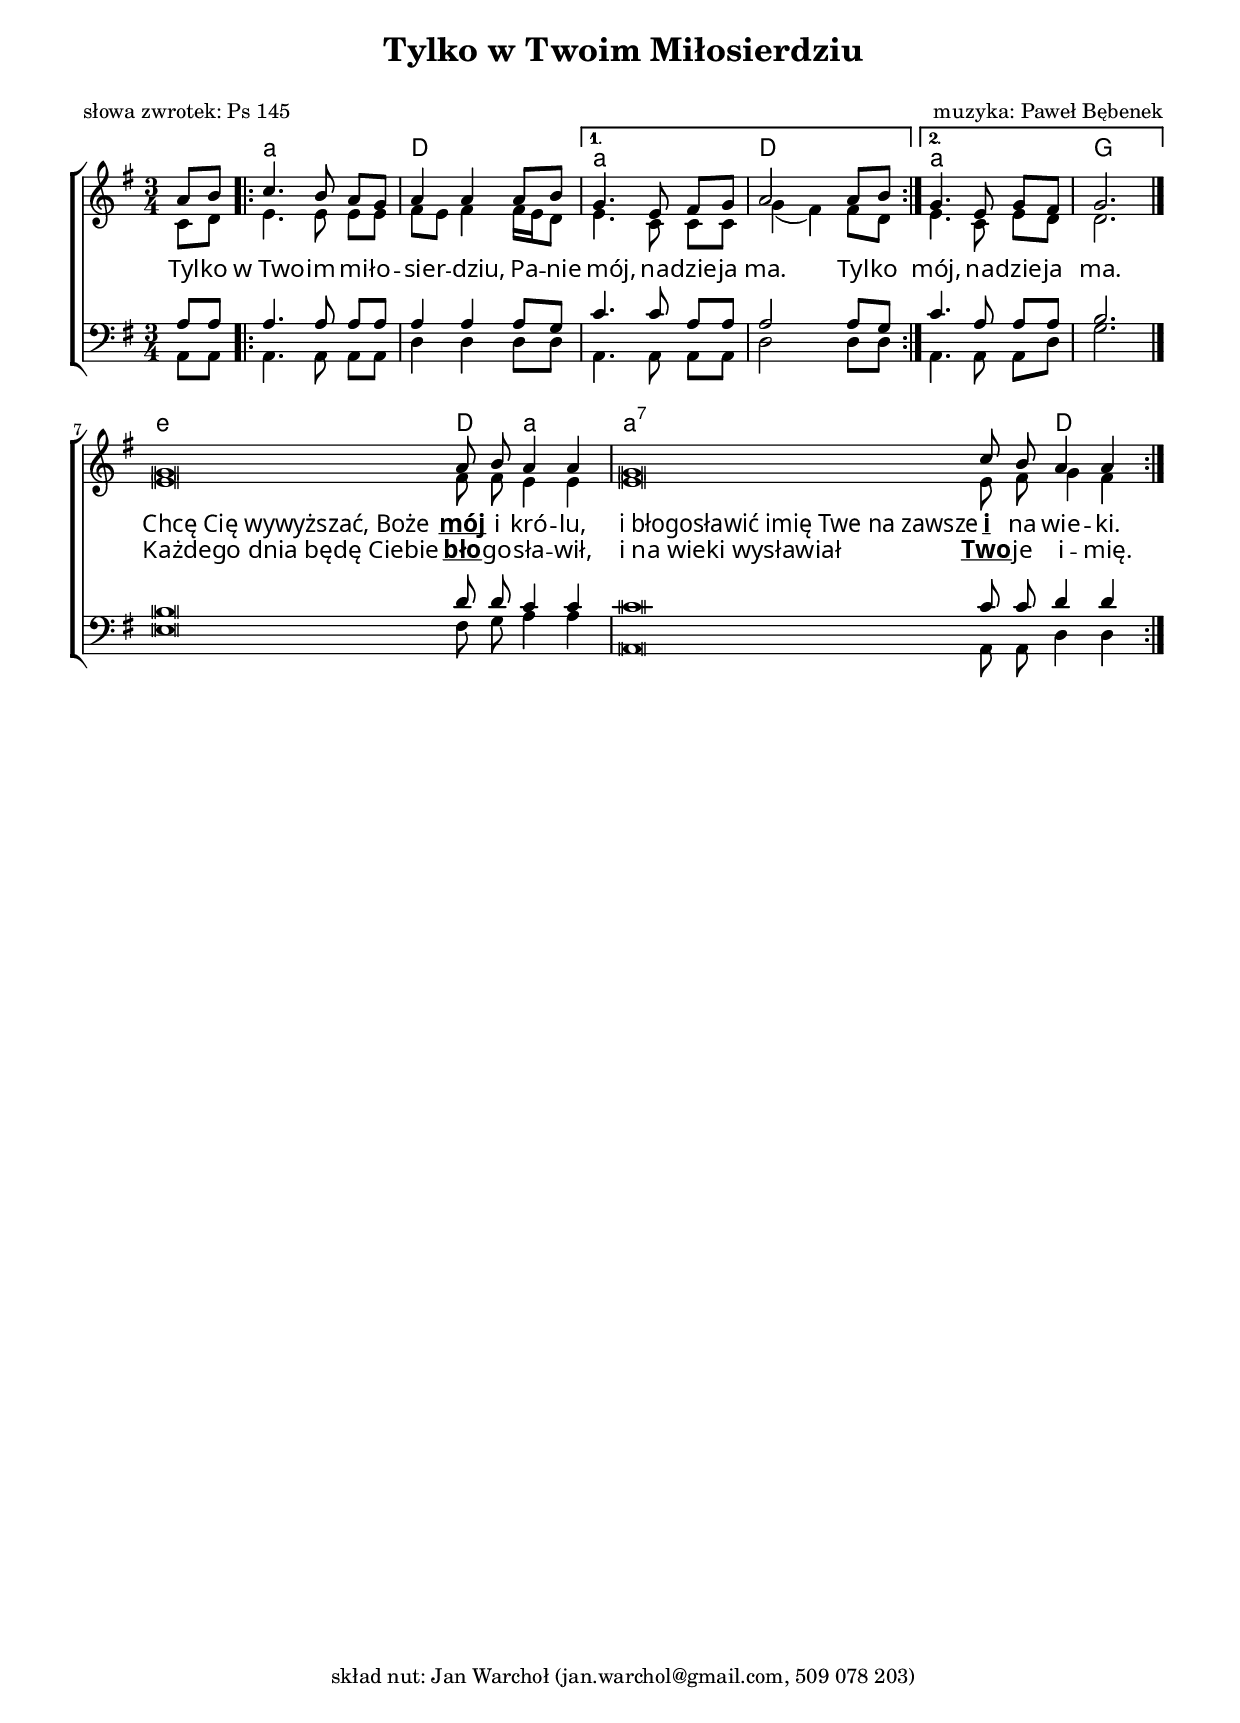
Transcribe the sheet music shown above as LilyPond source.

\version "2.17.3"
#(set-global-staff-size 18)

\header	{
  title = \markup \column { "Tylko w Twoim Miłosierdziu" " " }
  poet = "słowa zwrotek: Ps 145"
  composer = "muzyka: Paweł Bębenek"
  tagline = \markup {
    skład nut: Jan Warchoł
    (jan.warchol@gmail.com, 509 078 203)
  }
}

\paper {
  top-margin = 10 \mm
  left-margin = 14 \mm
  right-margin = 13 \mm
  markup-system-spacing #'basic-distance = #15
  system-system-spacing #'basic-distance = #13
}
%--------------------------------MELODY--------------------------------
sopranomelody = \relative f' {
  \key g \major
  \time 3/4
  \partial 4
  a8 b
  \repeat volta 2 {
    c4. b8 a g
    a4 a a8 b
  }
  \alternative {
    {
      g4. e8 fis g
      a2 a8 b
    }
    {
      g4. e8 g fis
      g2.
    }
  }
  \bar "|."
  \break
  \repeat volta 2 {
    \cadenzaOn
    g\breve a8 b a4 a
    \bar "|"
    g\breve c8 b a4 a
    \cadenzaOff
  }
}
altomelody = \relative f' {
  \key g \major
  \time 3/4
  \partial 4
  c8 d
  \repeat volta 2 {
    e4. e8 e e
    fis8 e fis4 fis16 e d8
  }
  \alternative {
    {
      e4. c8 c c
      g'4( fis) fis8 d
    }
    {
      e4. c8 e d
      d2.
    }
  }
  \bar "|."
  \break
  \repeat volta 2 {
    \cadenzaOn
    e\breve fis8 fis e4 e
    \bar "|"
    e\breve e8 fis g4 fis
    \cadenzaOff
  }
}
tenormelody = \relative f {
  \key g \major
  \time 3/4
  \partial 4
  a8 a
  \repeat volta 2 {
    a4. a8 a a
    a4 a a8 g
  }
  \alternative {
    {
      c4. c8 a a
      a2 a8 g
    }
    {
      c4. a8 a a
      b2.
    }
  }
  \bar "|."
  \break
  \repeat volta 2 {
    \cadenzaOn
    b\breve d8 d c4 c
    \bar "|"
    c\breve c8 c d4 d
    \cadenzaOff
  }
}
bassmelody = \relative f {
  \key g \major
  \time 3/4
  \partial 4
  a,8 a
  \repeat volta 2 {
    a4. a8 a a
    d4 d d8 d
  }
  \alternative {
    {
      a4. a8 a a
      d2 d8 d
    }
    {
      a4. a8 a d
      g2.
    }
  }
  \bar "|."
  \break
  \repeat volta 2 {
    \cadenzaOn
    e\breve fis8 g a4 a
    \bar "|"
    a,\breve a8 a d4 d
    \cadenzaOff
  }
}
akordy = \chordmode {
  \set chordNameLowercaseMinor = ##t
  s4
  a2.:m d
  \once \override ChordName #'Y-offset = #-1
  a:m d
  \once \override ChordName #'Y-offset = #-1
  a:m g
  \cadenzaOn
  e\breve:m d4 a2:m
  a\breve:m7 s4 d2
  \cadenzaOff
}
%--------------------------------LYRICS--------------------------------
bolden = {
  \once \override LyricText #'font-name = #"Minion Pro Bold"
}

text = \lyricmode {
  Tyl -- ko w_Two -- im mi -- ło -- \tweak #'X-offset #-0.8 sier -- \tweak #'X-offset #-1 dziu,
  \tweak #'X-offset #-0.3 Pa --
  \tweak #'X-offset #-0.4 nie
  \tweak #'X-offset #-0.8 mój,
  na -- dzie -- ja ma. Tyl -- ko
  mój, na -- dzie -- ja ma.
  \tweak #'X-offset #-1.5 \markup \scale #'(0.97 . 1) "Chcę Cię wywyższać, Boże"
  \bolden \markup \underline mój i kró -- lu,
  \tweak #'X-offset #-0.5 \markup \scale #'(0.95 . 1) "i błogosławić imię Twe na zawsze"
  \bolden \markup \underline i na wie -- ki.
}
secondverse = \lyricmode {
  \repeat unfold 22 \skip4
  \tweak #'X-offset #-1.5 "Każdego dnia będę Ciebie"
  \bolden \markup \underline bło -- go -- sła -- wił,
  \tweak #'X-offset #-0.5 "i na wieki wysławiał"
  \bolden \markup \underline Two -- je i -- mię.
}
%--------------------------------ALL-FILE VARIABLE--------------------------------

\score {
  \new ChoirStaff <<
    \new ChordNames { \germanChords \akordy }
    \new Staff = women <<
      \clef treble
      \new Voice = soprano {
        \voiceOne
        \sopranomelody
      }
      \new Voice = alto {
        \voiceTwo
        \altomelody
      }
    >>
    \new Lyrics = sopranolyrics \with {
      \override VerticalAxisGroup #'staff-affinity = #CENTER
      \override VerticalAxisGroup #'nonstaff-relatedstaff-spacing #'padding = #1
    }
    \lyricsto soprano \text
    \new Lyrics = sopranolyrics \with {
    }
    \lyricsto soprano \secondverse

    \new Staff = men <<
      \clef bass
      \new Voice = tenor {
        \voiceOne
        \tenormelody
      }
      \new Voice = bass {
        \voiceTwo
        \bassmelody
      }
    >>
  >>
  \layout {
    \override NoteHead #'style = #'altdefault
    indent = 0
    \override LyricText #'font-name = #"Minion Pro Medium"
    \override LyricText #'font-size = #1.5
    \set Timing.beamHalfMeasure = ##f
  }
}
